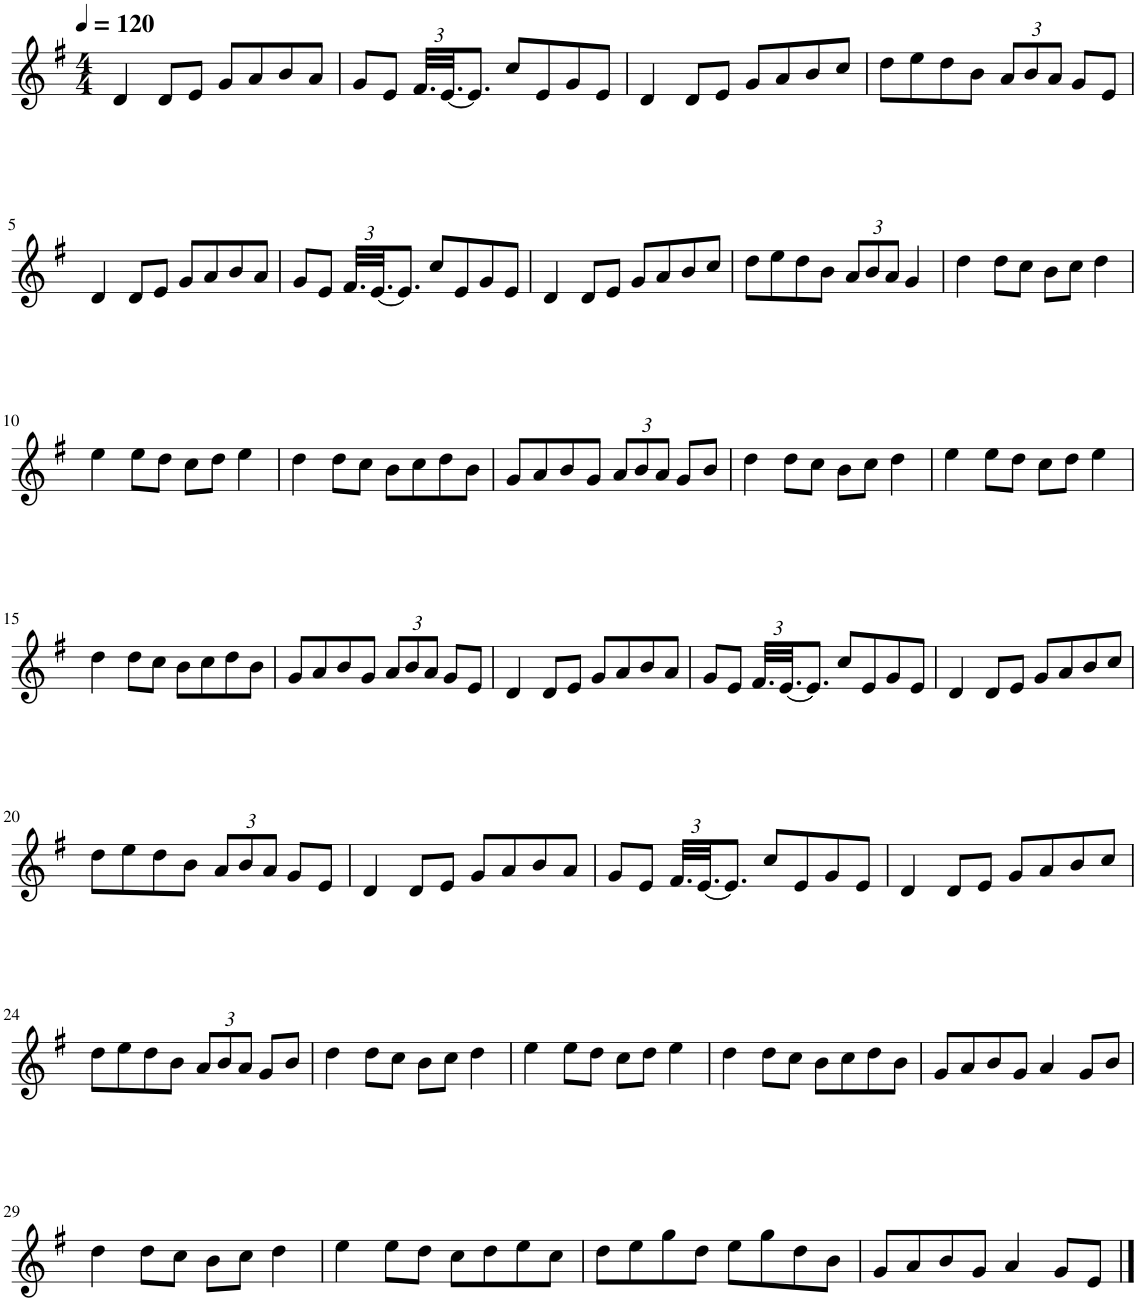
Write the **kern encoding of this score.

**kern
*part1
*staff1
*I"Piano, The Devil Is Dead
*I'Pno.
*clefG2
*k[f#]
*M4/4
*MM120
=1
4d/
8d/L
8e/J
8g/L
8a/
8b/
8a/J
=2
8g/L
8e/J
*Xbrackettup
48.f#/LLL
[48.e/JJ
8.e/J]
8cc/L
8e/
8g/
8e/J
=3
4d/
8d/L
8e/J
8g/L
8a/
8b/
8cc/J
=4
8dd\L
8ee\
8dd\
8b\J
12a/L
12b/
12a/J
8g/L
8e/J
!!LO:LB:g=z
=5
4d/
8d/L
8e/J
8g/L
8a/
8b/
8a/J
=6
8g/L
8e/J
48.f#/LLL
[48.e/JJ
8.e/J]
8cc/L
8e/
8g/
8e/J
=7
4d/
8d/L
8e/J
8g/L
8a/
8b/
8cc/J
=8
8dd\L
8ee\
8dd\
8b\J
12a/L
12b/
12a/J
4g/
=9
4dd\
8dd\L
8cc\J
8b\L
8cc\J
4dd\
!!LO:LB:g=z
=10
4ee\
8ee\L
8dd\J
8cc\L
8dd\J
4ee\
=11
4dd\
8dd\L
8cc\J
8b\L
8cc\
8dd\
8b\J
=12
8g/L
8a/
8b/
8g/J
12a/L
12b/
12a/J
8g/L
8b/J
=13
4dd\
8dd\L
8cc\J
8b\L
8cc\J
4dd\
=14
4ee\
8ee\L
8dd\J
8cc\L
8dd\J
4ee\
!!LO:LB:g=z
=15
4dd\
8dd\L
8cc\J
8b\L
8cc\
8dd\
8b\J
=16
8g/L
8a/
8b/
8g/J
12a/L
12b/
12a/J
8g/L
8e/J
=17
4d/
8d/L
8e/J
8g/L
8a/
8b/
8a/J
=18
8g/L
8e/J
48.f#/LLL
[48.e/JJ
8.e/J]
8cc/L
8e/
8g/
8e/J
=19
4d/
8d/L
8e/J
8g/L
8a/
8b/
8cc/J
!!LO:LB:g=z
=20
8dd\L
8ee\
8dd\
8b\J
12a/L
12b/
12a/J
8g/L
8e/J
=21
4d/
8d/L
8e/J
8g/L
8a/
8b/
8a/J
=22
8g/L
8e/J
48.f#/LLL
[48.e/JJ
8.e/J]
8cc/L
8e/
8g/
8e/J
=23
4d/
8d/L
8e/J
8g/L
8a/
8b/
8cc/J
!!LO:LB:g=z
=24
8dd\L
8ee\
8dd\
8b\J
12a/L
12b/
12a/J
8g/L
8b/J
=25
4dd\
8dd\L
8cc\J
8b\L
8cc\J
4dd\
=26
4ee\
8ee\L
8dd\J
8cc\L
8dd\J
4ee\
=27
4dd\
8dd\L
8cc\J
8b\L
8cc\
8dd\
8b\J
=28
8g/L
8a/
8b/
8g/J
4a/
8g/L
8b/J
!!LO:LB:g=z
=29
4dd\
8dd\L
8cc\J
8b\L
8cc\J
4dd\
=30
4ee\
8ee\L
8dd\J
8cc\L
8dd\
8ee\
8cc\J
=31
8dd\L
8ee\
8gg\
8dd\J
8ee\L
8gg\
8dd\
8b\J
=32
8g/L
8a/
8b/
8g/J
4a/
8g/L
8e/J
==
*-
